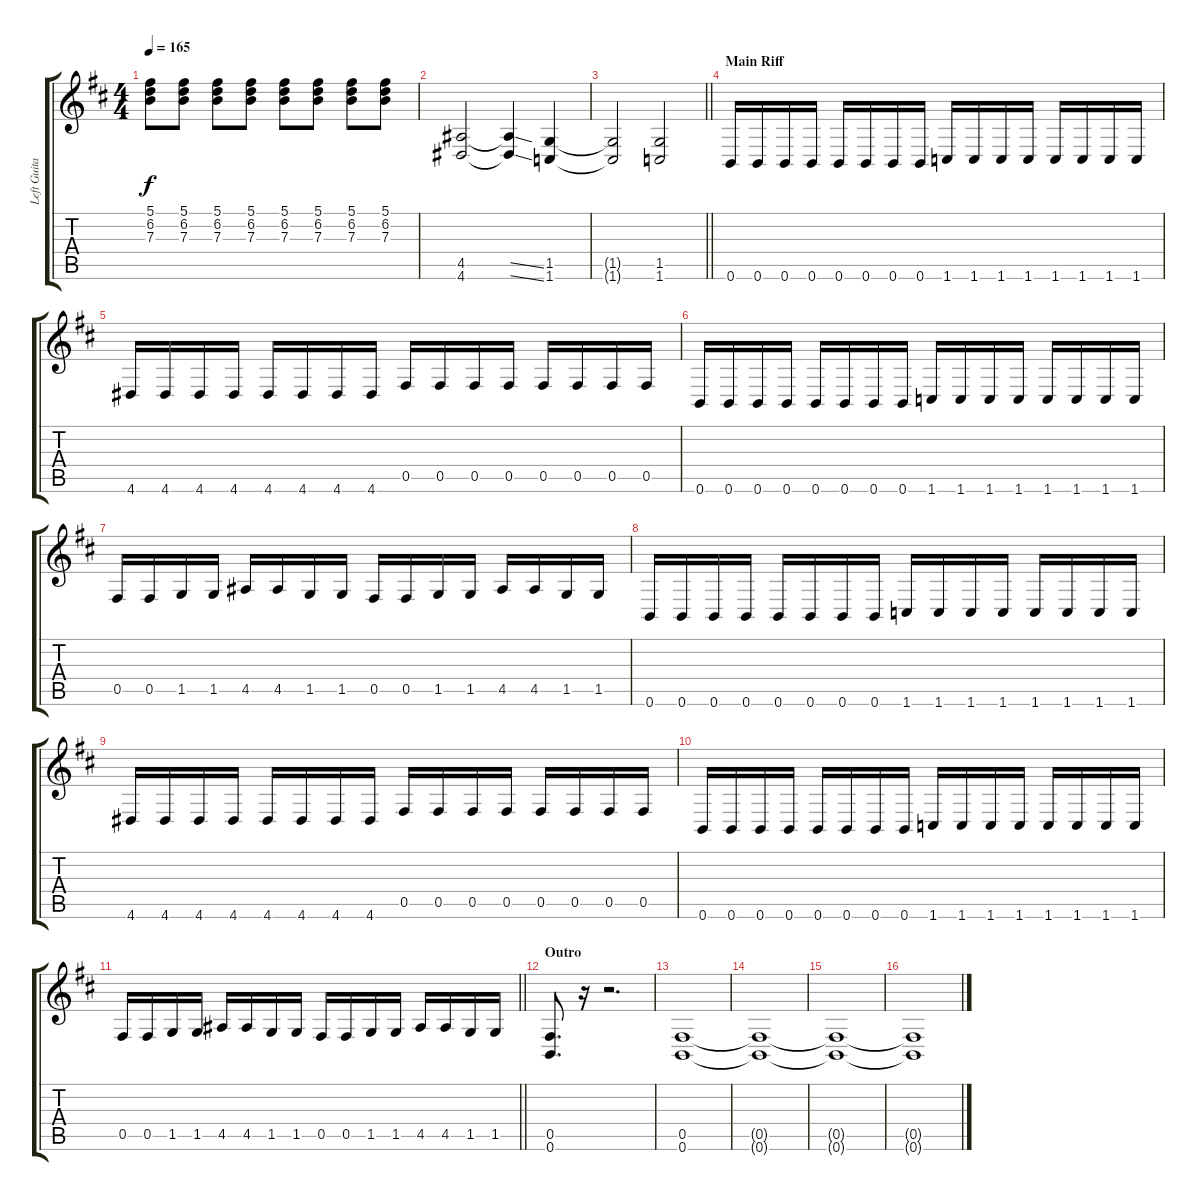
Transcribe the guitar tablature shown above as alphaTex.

\track ("Left Guitar" "Left Guita") {instrument overdrivenguitar}
\staff {score tabs}
\tuning (Db4 Ab3 E3 B2 Gb2 B1) {hide}
\ts (4 4)
\tempo 165
\clef g2
\ks d
(5.1{t} 6.2{t} 7.3{t}).8{dy f} (5.1 6.2 7.3).8 (5.1 6.2 7.3).8 (5.1 6.2 7.3).8 (5.1 6.2 7.3).8 (5.1 6.2 7.3).8 (5.1 6.2 7.3).8 (5.1 6.2 7.3).8 |
(4.5 4.6).2 (4.5{ss t} 4.6{ss t}).4 (1.5 1.6).4 |
\barLineRight lightlight
(1.5{t} 1.6{t}).2 (1.5 1.6).2 |
\section ("" "Main Riff")
0.6.16 0.6.16 0.6.16 0.6.16 0.6.16 0.6.16 0.6.16 0.6.16 1.6.16 1.6.16 1.6.16 1.6.16 1.6.16 1.6.16 1.6.16 1.6.16 |
4.6.16 4.6.16 4.6.16 4.6.16 4.6.16 4.6.16 4.6.16 4.6.16 0.5.16 0.5.16 0.5.16 0.5.16 0.5.16 0.5.16 0.5.16 0.5.16 |
0.6.16 0.6.16 0.6.16 0.6.16 0.6.16 0.6.16 0.6.16 0.6.16 1.6.16 1.6.16 1.6.16 1.6.16 1.6.16 1.6.16 1.6.16 1.6.16 |
0.5.16 0.5.16 1.5.16 1.5.16 4.5.16 4.5.16 1.5.16 1.5.16 0.5.16 0.5.16 1.5.16 1.5.16 4.5.16 4.5.16 1.5.16 1.5.16 |
0.6.16 0.6.16 0.6.16 0.6.16 0.6.16 0.6.16 0.6.16 0.6.16 1.6.16 1.6.16 1.6.16 1.6.16 1.6.16 1.6.16 1.6.16 1.6.16 |
4.6.16 4.6.16 4.6.16 4.6.16 4.6.16 4.6.16 4.6.16 4.6.16 0.5.16 0.5.16 0.5.16 0.5.16 0.5.16 0.5.16 0.5.16 0.5.16 |
0.6.16 0.6.16 0.6.16 0.6.16 0.6.16 0.6.16 0.6.16 0.6.16 1.6.16 1.6.16 1.6.16 1.6.16 1.6.16 1.6.16 1.6.16 1.6.16 |
\barLineRight lightlight
0.5.16 0.5.16 1.5.16 1.5.16 4.5.16 4.5.16 1.5.16 1.5.16 0.5.16 0.5.16 1.5.16 1.5.16 4.5.16 4.5.16 1.5.16 1.5.16 |
\section ("" "Outro")
(0.5 0.6).8{d} r.16 r.2{d} |
(0.5 0.6).1 |
(0.5{t} 0.6{t}).1{volume 8} |
(0.5{t} 0.6{t}).1 |
(0.5{t} 0.6{t}).1
